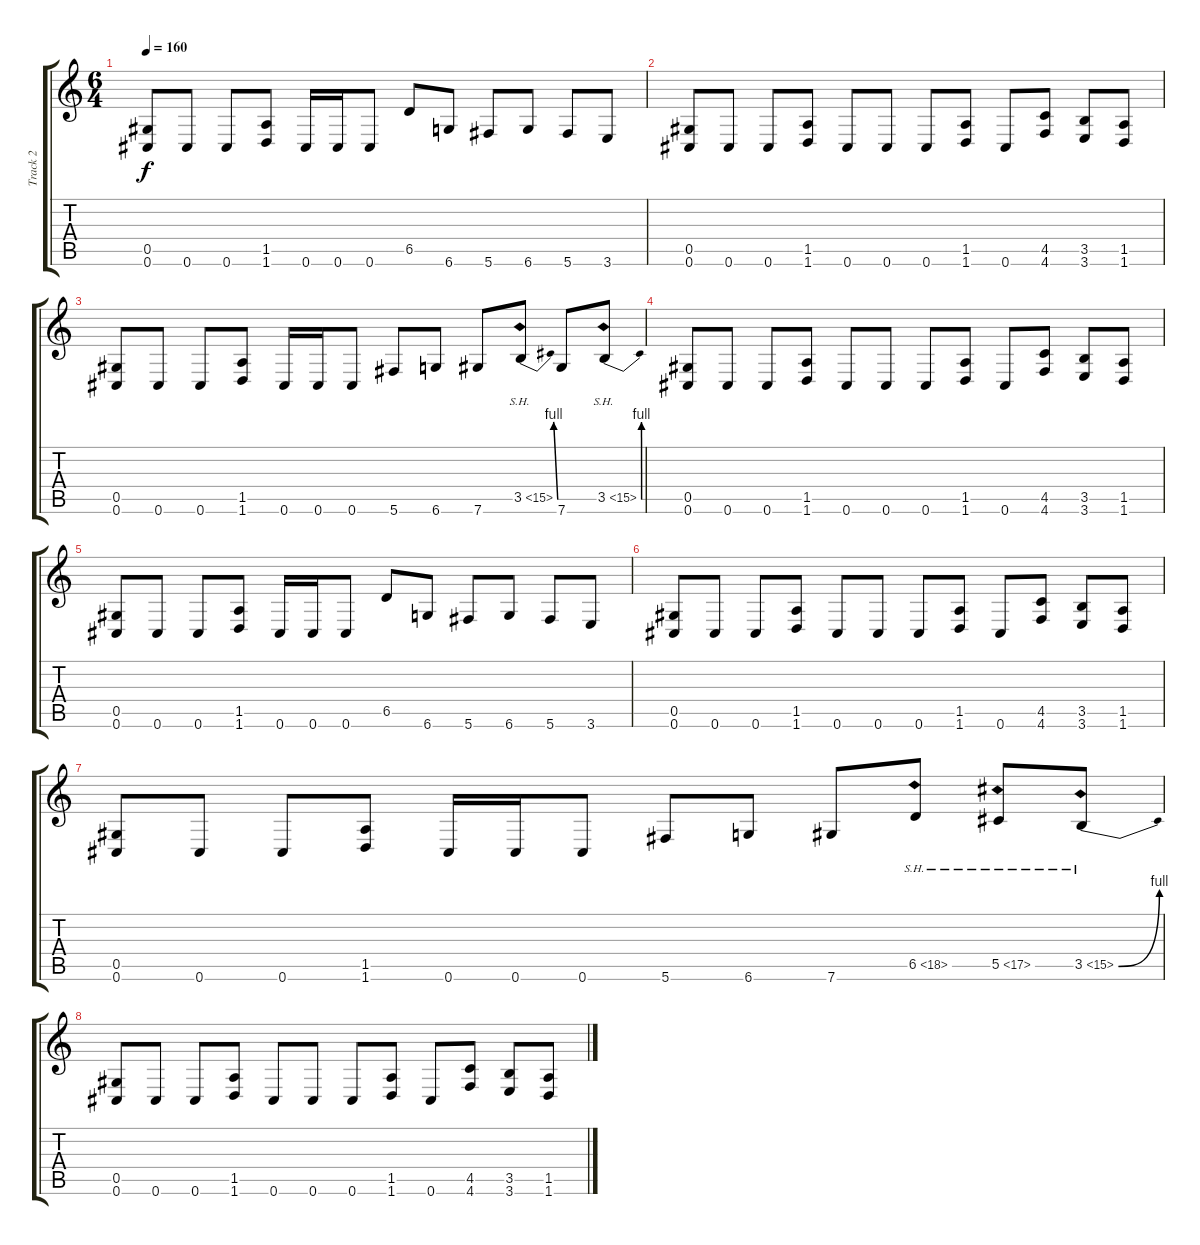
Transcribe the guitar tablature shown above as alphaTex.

\track ("Track 2" "Track 2") {instrument distortionguitar}
\staff {score tabs}
\tuning (Eb4 Bb3 Gb3 Db3 Ab2 Db2) {hide}
\ts (6 4)
\tempo 160
\clef g2
\ks c
(0.5 0.6).8{dy f} 0.6.8 0.6.8 (1.5 1.6).8 0.6.16 0.6.16 0.6.8 6.5.8 6.6.8 5.6.8 6.6.8 5.6.8 3.6.8 |
(0.5 0.6).8 0.6.8 0.6.8 (1.5 1.6).8 0.6.8 0.6.8 0.6.8 (1.5 1.6).8 0.6.8 (4.5 4.6).8 (3.5 3.6).8 (1.5 1.6).8 |
(0.5 0.6).8 0.6.8 0.6.8 (1.5 1.6).8 0.6.16 0.6.16 0.6.8 5.6.8 6.6.8 7.6.8 3.5{be (bend 0 0 60 4) sh 12}.8 7.6.8 3.5{be (bend 0 0 60 4) sh 12}.8 |
(0.5 0.6).8 0.6.8 0.6.8 (1.5 1.6).8 0.6.8 0.6.8 0.6.8 (1.5 1.6).8 0.6.8 (4.5 4.6).8 (3.5 3.6).8 (1.5 1.6).8 |
(0.5 0.6).8 0.6.8 0.6.8 (1.5 1.6).8 0.6.16 0.6.16 0.6.8 6.5.8 6.6.8 5.6.8 6.6.8 5.6.8 3.6.8 |
(0.5 0.6).8 0.6.8 0.6.8 (1.5 1.6).8 0.6.8 0.6.8 0.6.8 (1.5 1.6).8 0.6.8 (4.5 4.6).8 (3.5 3.6).8 (1.5 1.6).8 |
(0.5 0.6).8 0.6.8 0.6.8 (1.5 1.6).8 0.6.16 0.6.16 0.6.8 5.6.8 6.6.8 7.6.8 6.5{sh 12}.8 5.5{sh 12}.8 3.5{be (bend 0 0 60 4) sh 12}.8 |
(0.5 0.6).8 0.6.8 0.6.8 (1.5 1.6).8 0.6.8 0.6.8 0.6.8 (1.5 1.6).8 0.6.8 (4.5 4.6).8 (3.5 3.6).8 (1.5 1.6).8
